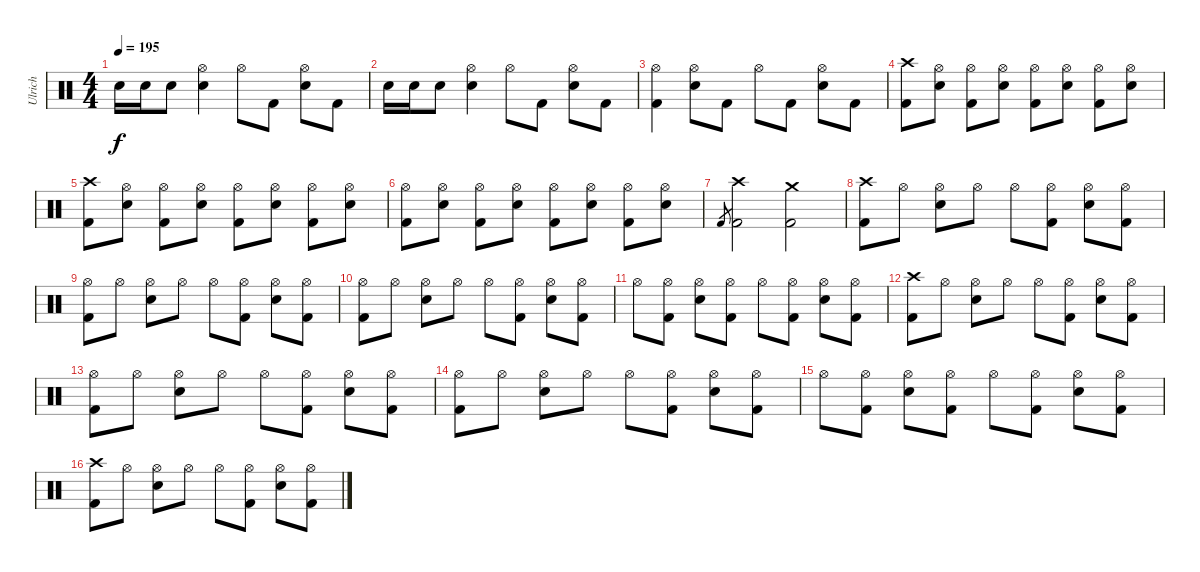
\track ("Ulrich" "Ulrich") {instrument percussion}
\staff {score}
\articulation defaults
\ts (4 4)
\tempo 195
\clef neutral
\ks c "Snare (hit) 2".16{dy f} "Snare (hit) 2".16 "Snare (hit) 2".8
("Hi-Hat (open)" "Snare (hit) 2").4 "Hi-Hat (open)".8 "Kick (hit) 2".8 ("Hi-Hat (open)" "Snare (hit) 2").8 "Kick (hit) 2".8 |
"Snare (hit) 2".16 "Snare (hit) 2".16 "Snare (hit) 2".8 ("Hi-Hat (open)" "Snare (hit) 2").4 "Hi-Hat (open)".8 "Kick (hit) 2".8 ("Hi-Hat (open)" "Snare (hit) 2").8 "Kick (hit) 2".8 |
("Hi-Hat (open)" "Kick (hit) 2").4 ("Hi-Hat (open)" "Snare (hit) 2").8 "Kick (hit) 2".8 "Hi-Hat (open)".8 "Kick (hit) 2".8 ("Hi-Hat (open)" "Snare (hit) 2").8 "Kick (hit) 2".8 |
("Crash high (hit)" "Kick (hit) 2").8 ("Hi-Hat (open)" "Snare (hit) 2").8 ("Hi-Hat (open)" "Kick (hit) 2").8 ("Hi-Hat (open)" "Snare (hit) 2").8 ("Hi-Hat (open)" "Kick (hit) 2").8 ("Hi-Hat (open)" "Snare (hit) 2").8 ("Hi-Hat (open)" "Kick (hit) 2").8 ("Hi-Hat (open)" "Snare (hit) 2").8 |
("Crash high (hit)" "Kick (hit) 2").8 ("Hi-Hat (open)" "Snare (hit) 2").8 ("Hi-Hat (open)" "Kick (hit) 2").8 ("Hi-Hat (open)" "Snare (hit) 2").8 ("Hi-Hat (open)" "Kick (hit) 2").8 ("Hi-Hat (open)" "Snare (hit) 2").8 ("Hi-Hat (open)" "Kick (hit) 2").8 ("Hi-Hat (open)" "Snare (hit) 2").8 |
("Hi-Hat (open)" "Kick (hit) 2").8 ("Hi-Hat (open)" "Snare (hit) 2").8 ("Hi-Hat (open)" "Kick (hit) 2").8 ("Hi-Hat (open)" "Snare (hit) 2").8 ("Hi-Hat (open)" "Kick (hit) 2").8 ("Hi-Hat (open)" "Snare (hit) 2").8 ("Hi-Hat (open)" "Kick (hit) 2").8 ("Hi-Hat (open)" "Snare (hit) 2").8 |
"Kick (hit) 2".8{gr} ("Crash high (hit)" "Kick (hit) 2").2 ("Crash medium (hit)" "Kick (hit) 2").2 |
("Crash high (hit)" "Kick (hit) 2").8 "Hi-Hat (open)".8 ("Hi-Hat (open)" "Snare (hit) 2").8 "Hi-Hat (open)".8 "Hi-Hat (open)".8 ("Hi-Hat (open)" "Kick (hit) 2").8 ("Hi-Hat (open)" "Snare (hit) 2").8 ("Hi-Hat (open)" "Kick (hit) 2").8 |
("Hi-Hat (open)" "Kick (hit) 2").8 "Hi-Hat (open)".8 ("Hi-Hat (open)" "Snare (hit) 2").8 "Hi-Hat (open)".8 "Hi-Hat (open)".8 ("Hi-Hat (open)" "Kick (hit) 2").8 ("Hi-Hat (open)" "Snare (hit) 2").8 ("Hi-Hat (open)" "Kick (hit) 2").8 |
("Hi-Hat (open)" "Kick (hit) 2").8 "Hi-Hat (open)".8 ("Hi-Hat (open)" "Snare (hit) 2").8 "Hi-Hat (open)".8 "Hi-Hat (open)".8 ("Hi-Hat (open)" "Kick (hit) 2").8 ("Hi-Hat (open)" "Snare (hit) 2").8 ("Hi-Hat (open)" "Kick (hit) 2").8 |
"Hi-Hat (open)".8 ("Hi-Hat (open)" "Kick (hit) 2").8 ("Hi-Hat (open)" "Snare (hit) 2").8 ("Hi-Hat (open)" "Kick (hit) 2").8 "Hi-Hat (open)".8 ("Hi-Hat (open)" "Kick (hit) 2").8 ("Hi-Hat (open)" "Snare (hit) 2").8 ("Hi-Hat (open)" "Kick (hit) 2").8 |
("Crash high (hit)" "Kick (hit) 2").8 "Hi-Hat (open)".8 ("Hi-Hat (open)" "Snare (hit) 2").8 "Hi-Hat (open)".8 "Hi-Hat (open)".8 ("Hi-Hat (open)" "Kick (hit) 2").8 ("Hi-Hat (open)" "Snare (hit) 2").8 ("Hi-Hat (open)" "Kick (hit) 2").8 |
("Hi-Hat (open)" "Kick (hit) 2").8 "Hi-Hat (open)".8 ("Hi-Hat (open)" "Snare (hit) 2").8 "Hi-Hat (open)".8 "Hi-Hat (open)".8 ("Hi-Hat (open)" "Kick (hit) 2").8 ("Hi-Hat (open)" "Snare (hit) 2").8 ("Hi-Hat (open)" "Kick (hit) 2").8 |
("Hi-Hat (open)" "Kick (hit) 2").8 "Hi-Hat (open)".8 ("Hi-Hat (open)" "Snare (hit) 2").8 "Hi-Hat (open)".8 "Hi-Hat (open)".8 ("Hi-Hat (open)" "Kick (hit) 2").8 ("Hi-Hat (open)" "Snare (hit) 2").8 ("Hi-Hat (open)" "Kick (hit) 2").8 |
"Hi-Hat (open)".8 ("Hi-Hat (open)" "Kick (hit) 2").8 ("Hi-Hat (open)" "Snare (hit) 2").8 ("Hi-Hat (open)" "Kick (hit) 2").8 "Hi-Hat (open)".8 ("Hi-Hat (open)" "Kick (hit) 2").8 ("Hi-Hat (open)" "Snare (hit) 2").8 ("Hi-Hat (open)" "Kick (hit) 2").8 |
("Crash high (hit)" "Kick (hit) 2").8 "Hi-Hat (open)".8 ("Hi-Hat (open)" "Snare (hit) 2").8 "Hi-Hat (open)".8 "Hi-Hat (open)".8 ("Hi-Hat (open)" "Kick (hit) 2").8 ("Hi-Hat (open)" "Snare (hit) 2").8 ("Hi-Hat (open)" "Kick (hit) 2").8
